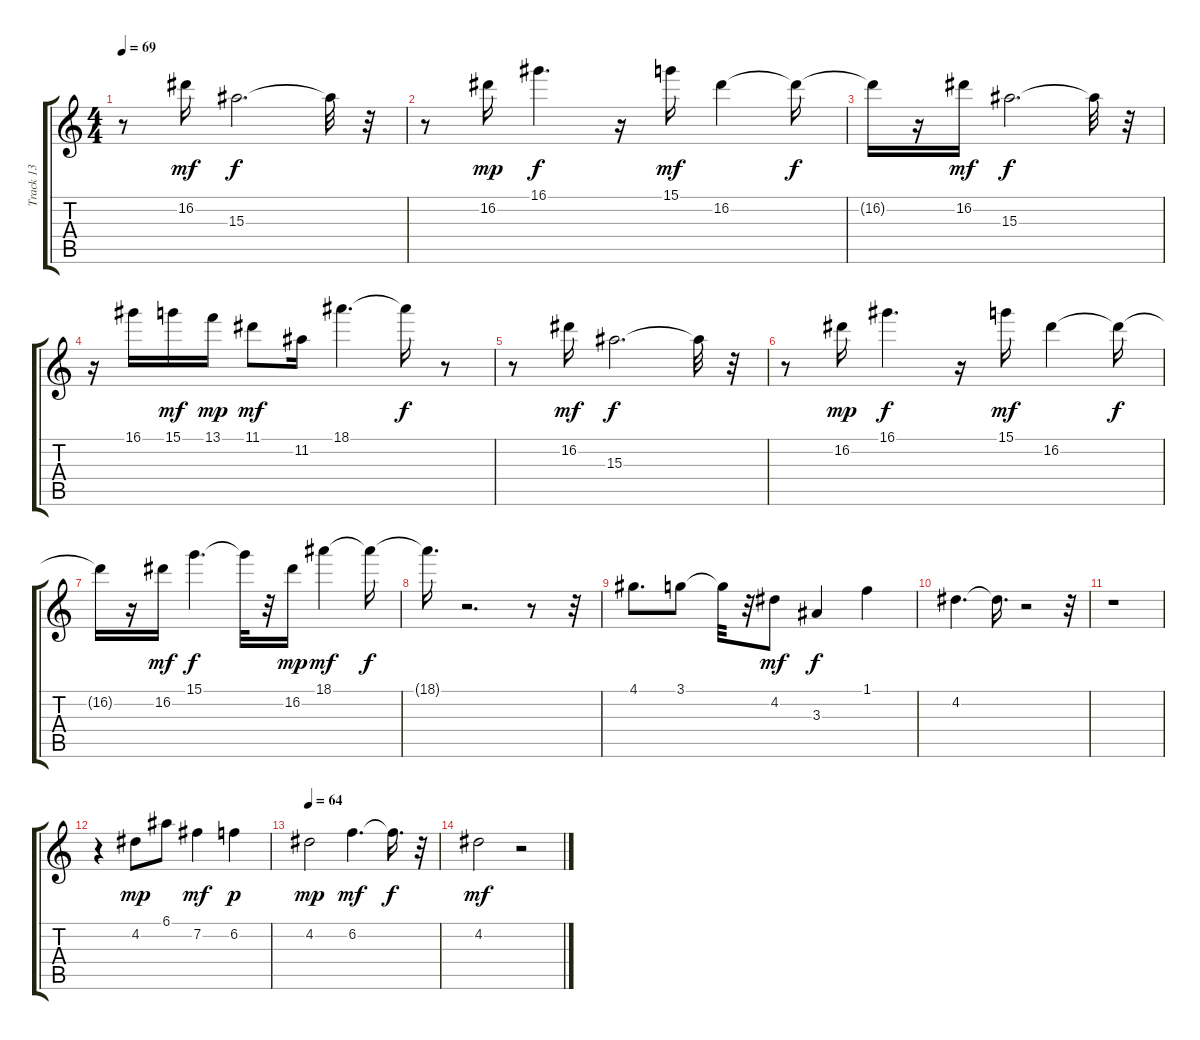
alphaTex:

\track ("Track 13" "Track 13") {instrument electricguitarclean}
\staff {score tabs}
\tuning (E4 B3 G3 D3 A2 E2) {hide}
\ts (4 4)
\tempo 69
\clef g2
\ks c
r.8{dy f} 16.2.16{dy mf} 15.3.2{d dy f} 15.3{t}.32 r.32 |
r.8 16.2.16{dy mp} 16.1.4{d dy f} r.16 15.1.16{dy mf} 16.2.4 16.2{t}.16{dy f} |
16.2{t}.16 r.16 16.2.16{dy mf} 15.3.2{d dy f} 15.3{t}.32 r.32 |
r.16 16.1.16 15.1.16{dy mf} 13.1.16{dy mp} 11.1.8{dy mf} 11.2.16 18.1.4{d} 18.1{t}.16{dy f} r.8 |
r.8 16.2.16{dy mf} 15.3.2{d dy f} 15.3{t}.32 r.32 |
r.8 16.2.16{dy mp} 16.1.4{d dy f} r.16 15.1.16{dy mf} 16.2.4 16.2{t}.16{dy f} |
16.2{t}.16 r.16 16.2.16{dy mf} 15.1.4{d dy f} 15.1{t}.32 r.32 16.2.16{dy mp} 18.1.4{dy mf} 18.1{t}.16{dy f} |
18.1{t}.16{d} r.2{d} r.8 r.32 |
4.1.8{d} 3.1.8 3.1{t}.32 r.32 4.2.8{dy mf} 3.3.4{dy f} 1.1.4 |
4.2.4{d} 4.2{t}.16{d} r.2 r.32 |
r.1 |
r.4 4.2.8{dy mp} 6.1.8 7.2.4{dy mf} 6.2.4{dy p} |
\tempo 64
4.2.2{dy mp} 6.2.4{d dy mf} 6.2{t}.16{d dy f} r.32 |
4.2.2{dy mf} r.2
